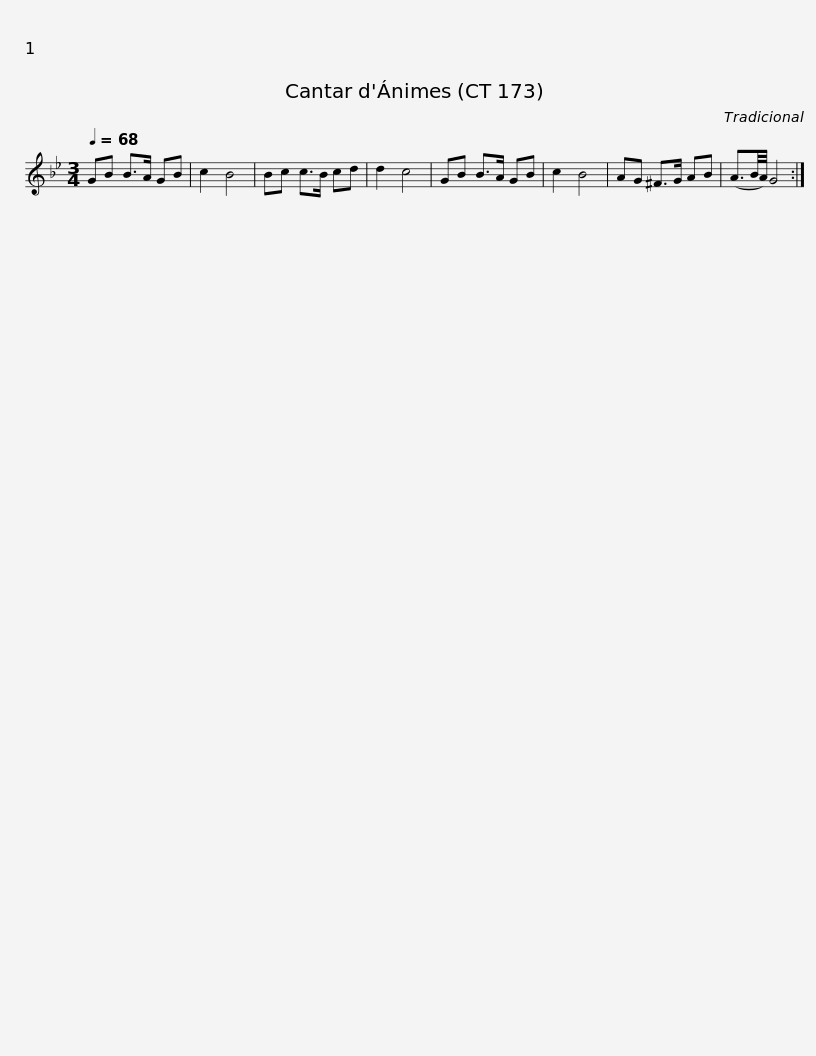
X:1
L:1/8
Q:1/4=68
M:3/4
I:linebreak $
K:Gmin
V:1 treble
V:1
 GB B>A GB | c2 B4 | Bc c>B cd | d2 c4 | GB B>A GB | %5
 c2 B4 | AG ^F>G AB | (A3/2B/4A/4) G4 :| %8
